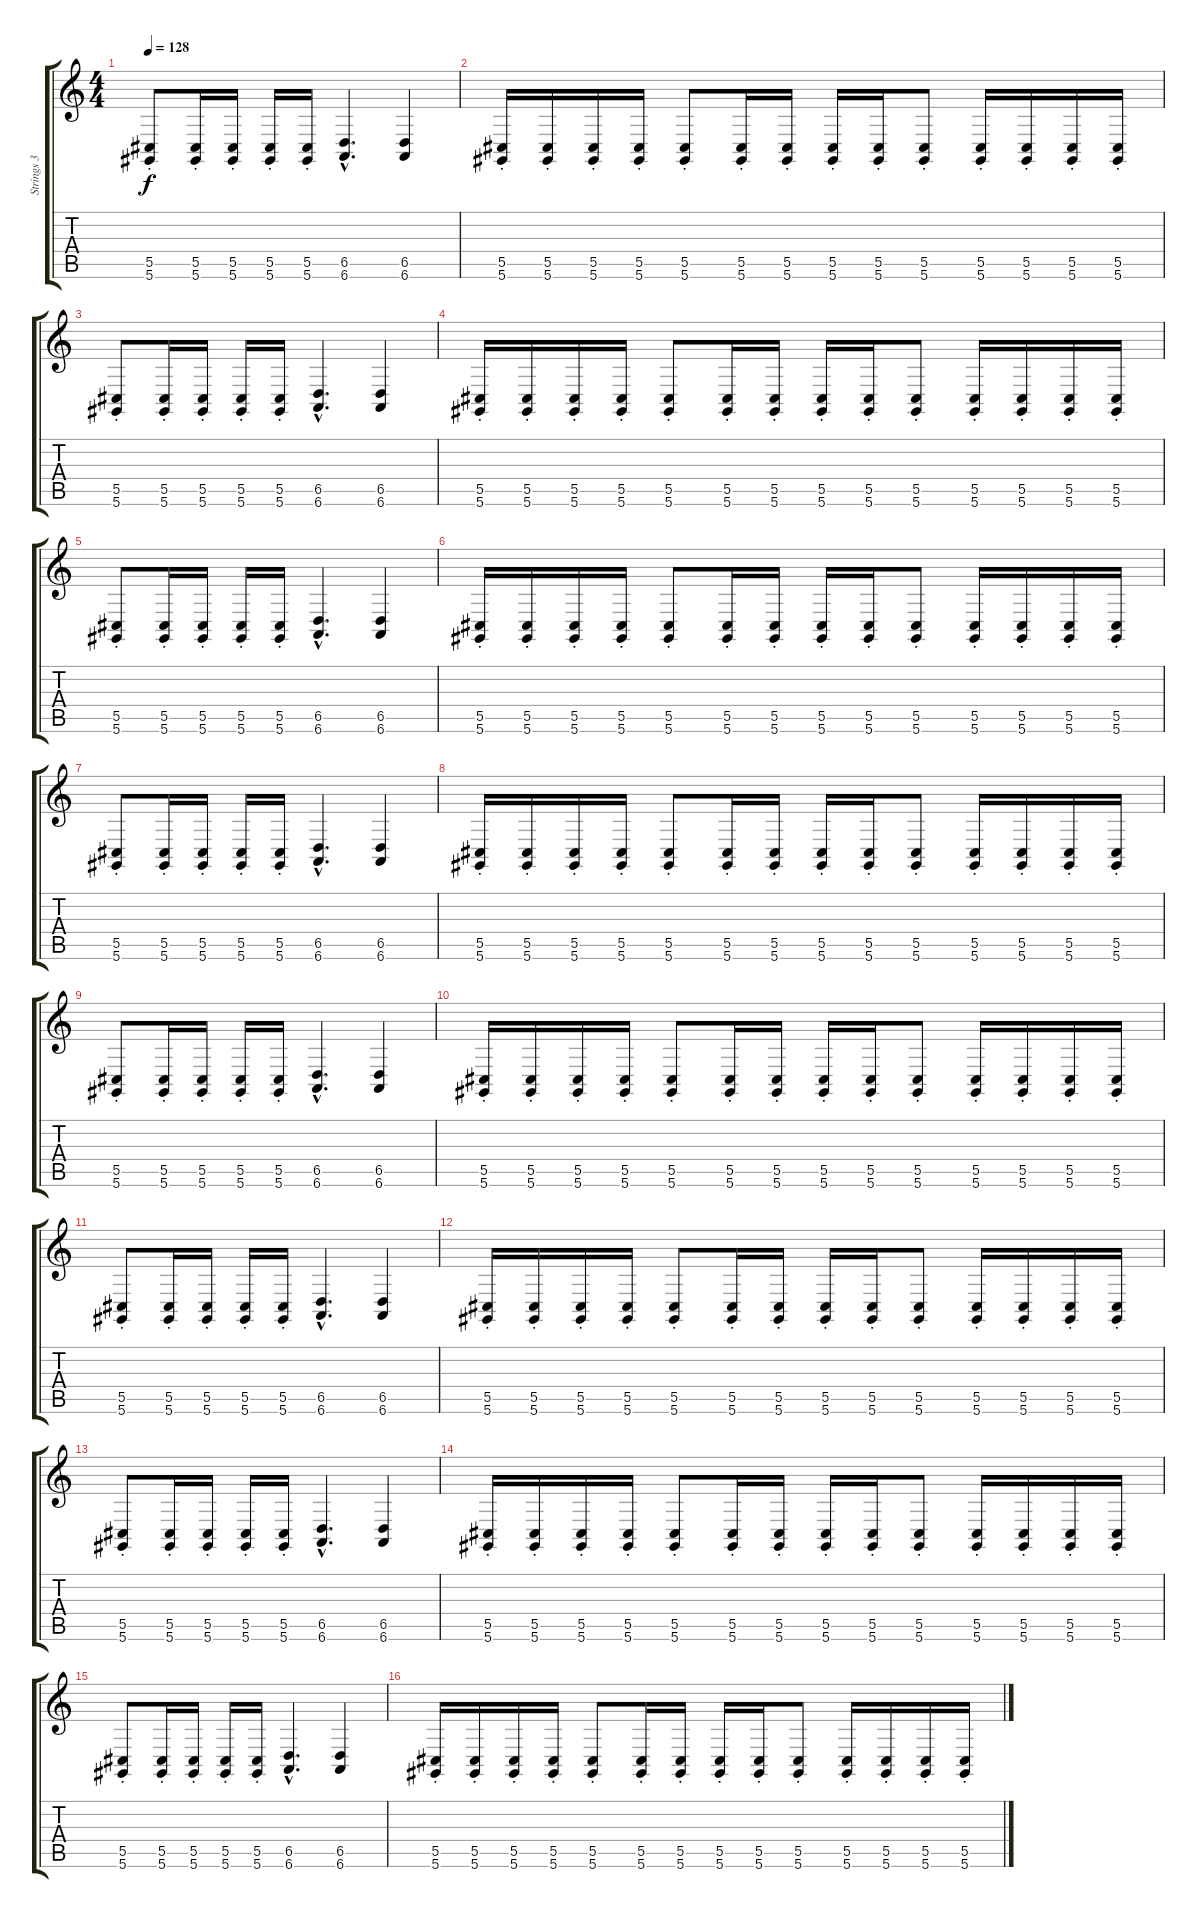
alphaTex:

\track ("Strings 3" "Strings 3") {instrument stringensemble2}
\staff {score tabs}
\tuning (Eb4 Bb3 Gb3 Db3 Ab2 Eb2) {hide}
\ts (4 4)
\tempo 128
\clef g2
\ks c
(5.5{st} 5.6{st}).8{dy f} (5.5{st} 5.6{st}).16 (5.5{st} 5.6{st}).16 (5.5{st} 5.6{st}).16 (5.5{st} 5.6{st}).16 (6.5{hac} 6.6{hac}).4{d} (6.5 6.6).4 |
(5.5{st} 5.6{st}).16 (5.5{st} 5.6{st}).16 (5.5{st} 5.6{st}).16 (5.5{st} 5.6{st}).16 (5.5{st} 5.6{st}).8 (5.5{st} 5.6{st}).16 (5.5{st} 5.6{st}).16 (5.5{st} 5.6{st}).16 (5.5{st} 5.6{st}).16 (5.5{st} 5.6{st}).8 (5.5{st} 5.6{st}).16 (5.5{st} 5.6{st}).16 (5.5{st} 5.6{st}).16 (5.5{st} 5.6{st}).16 |
(5.5{st} 5.6{st}).8 (5.5{st} 5.6{st}).16 (5.5{st} 5.6{st}).16 (5.5{st} 5.6{st}).16 (5.5{st} 5.6{st}).16 (6.5{hac} 6.6{hac}).4{d} (6.5 6.6).4 |
(5.5{st} 5.6{st}).16 (5.5{st} 5.6{st}).16 (5.5{st} 5.6{st}).16 (5.5{st} 5.6{st}).16 (5.5{st} 5.6{st}).8 (5.5{st} 5.6{st}).16 (5.5{st} 5.6{st}).16 (5.5{st} 5.6{st}).16 (5.5{st} 5.6{st}).16 (5.5{st} 5.6{st}).8 (5.5{st} 5.6{st}).16 (5.5{st} 5.6{st}).16 (5.5{st} 5.6{st}).16 (5.5{st} 5.6{st}).16 |
(5.5{st} 5.6{st}).8 (5.5{st} 5.6{st}).16 (5.5{st} 5.6{st}).16 (5.5{st} 5.6{st}).16 (5.5{st} 5.6{st}).16 (6.5{hac} 6.6{hac}).4{d} (6.5 6.6).4 |
(5.5{st} 5.6{st}).16 (5.5{st} 5.6{st}).16 (5.5{st} 5.6{st}).16 (5.5{st} 5.6{st}).16 (5.5{st} 5.6{st}).8 (5.5{st} 5.6{st}).16 (5.5{st} 5.6{st}).16 (5.5{st} 5.6{st}).16 (5.5{st} 5.6{st}).16 (5.5{st} 5.6{st}).8 (5.5{st} 5.6{st}).16 (5.5{st} 5.6{st}).16 (5.5{st} 5.6{st}).16 (5.5{st} 5.6{st}).16 |
(5.5{st} 5.6{st}).8 (5.5{st} 5.6{st}).16 (5.5{st} 5.6{st}).16 (5.5{st} 5.6{st}).16 (5.5{st} 5.6{st}).16 (6.5{hac} 6.6{hac}).4{d} (6.5 6.6).4 |
(5.5{st} 5.6{st}).16{volume 13} (5.5{st} 5.6{st}).16 (5.5{st} 5.6{st}).16 (5.5{st} 5.6{st}).16 (5.5{st} 5.6{st}).8 (5.5{st} 5.6{st}).16 (5.5{st} 5.6{st}).16 (5.5{st} 5.6{st}).16 (5.5{st} 5.6{st}).16 (5.5{st} 5.6{st}).8 (5.5{st} 5.6{st}).16 (5.5{st} 5.6{st}).16 (5.5{st} 5.6{st}).16 (5.5{st} 5.6{st}).16 |
(5.5{st} 5.6{st}).8 (5.5{st} 5.6{st}).16 (5.5{st} 5.6{st}).16 (5.5{st} 5.6{st}).16 (5.5{st} 5.6{st}).16 (6.5{hac} 6.6{hac}).4{d} (6.5 6.6).4 |
(5.5{st} 5.6{st}).16 (5.5{st} 5.6{st}).16 (5.5{st} 5.6{st}).16 (5.5{st} 5.6{st}).16 (5.5{st} 5.6{st}).8 (5.5{st} 5.6{st}).16 (5.5{st} 5.6{st}).16 (5.5{st} 5.6{st}).16 (5.5{st} 5.6{st}).16 (5.5{st} 5.6{st}).8 (5.5{st} 5.6{st}).16 (5.5{st} 5.6{st}).16 (5.5{st} 5.6{st}).16 (5.5{st} 5.6{st}).16 |
(5.5{st} 5.6{st}).8 (5.5{st} 5.6{st}).16 (5.5{st} 5.6{st}).16 (5.5{st} 5.6{st}).16 (5.5{st} 5.6{st}).16 (6.5{hac} 6.6{hac}).4{d} (6.5 6.6).4 |
(5.5{st} 5.6{st}).16{volume 10} (5.5{st} 5.6{st}).16 (5.5{st} 5.6{st}).16 (5.5{st} 5.6{st}).16 (5.5{st} 5.6{st}).8 (5.5{st} 5.6{st}).16 (5.5{st} 5.6{st}).16 (5.5{st} 5.6{st}).16 (5.5{st} 5.6{st}).16 (5.5{st} 5.6{st}).8 (5.5{st} 5.6{st}).16 (5.5{st} 5.6{st}).16 (5.5{st} 5.6{st}).16 (5.5{st} 5.6{st}).16 |
(5.5{st} 5.6{st}).8 (5.5{st} 5.6{st}).16 (5.5{st} 5.6{st}).16 (5.5{st} 5.6{st}).16 (5.5{st} 5.6{st}).16 (6.5{hac} 6.6{hac}).4{d} (6.5 6.6).4 |
(5.5{st} 5.6{st}).16 (5.5{st} 5.6{st}).16 (5.5{st} 5.6{st}).16 (5.5{st} 5.6{st}).16 (5.5{st} 5.6{st}).8 (5.5{st} 5.6{st}).16 (5.5{st} 5.6{st}).16 (5.5{st} 5.6{st}).16 (5.5{st} 5.6{st}).16 (5.5{st} 5.6{st}).8 (5.5{st} 5.6{st}).16 (5.5{st} 5.6{st}).16 (5.5{st} 5.6{st}).16 (5.5{st} 5.6{st}).16 |
(5.5{st} 5.6{st}).8 (5.5{st} 5.6{st}).16 (5.5{st} 5.6{st}).16 (5.5{st} 5.6{st}).16 (5.5{st} 5.6{st}).16 (6.5{hac} 6.6{hac}).4{d} (6.5 6.6).4 |
(5.5{st} 5.6{st}).16{volume 8} (5.5{st} 5.6{st}).16 (5.5{st} 5.6{st}).16 (5.5{st} 5.6{st}).16 (5.5{st} 5.6{st}).8 (5.5{st} 5.6{st}).16 (5.5{st} 5.6{st}).16 (5.5{st} 5.6{st}).16 (5.5{st} 5.6{st}).16 (5.5{st} 5.6{st}).8 (5.5{st} 5.6{st}).16 (5.5{st} 5.6{st}).16 (5.5{st} 5.6{st}).16 (5.5{st} 5.6{st}).16
